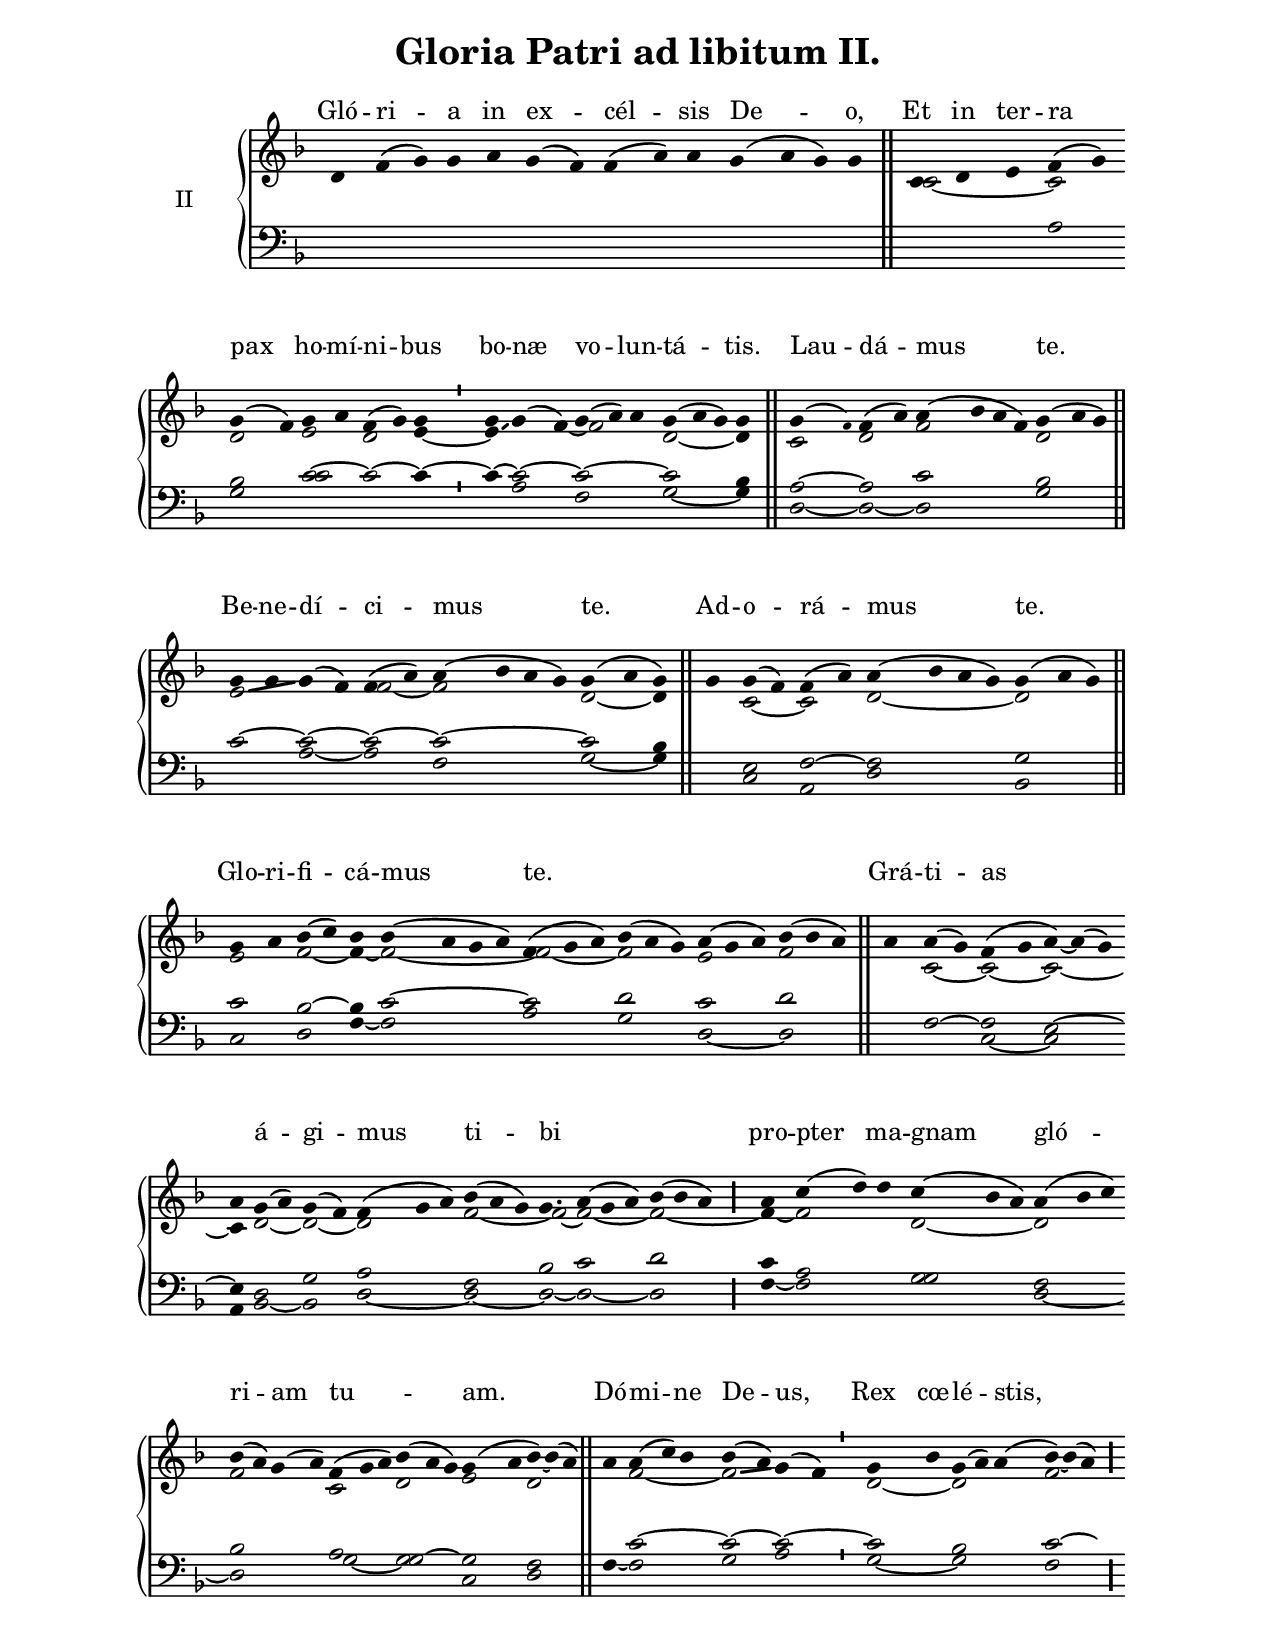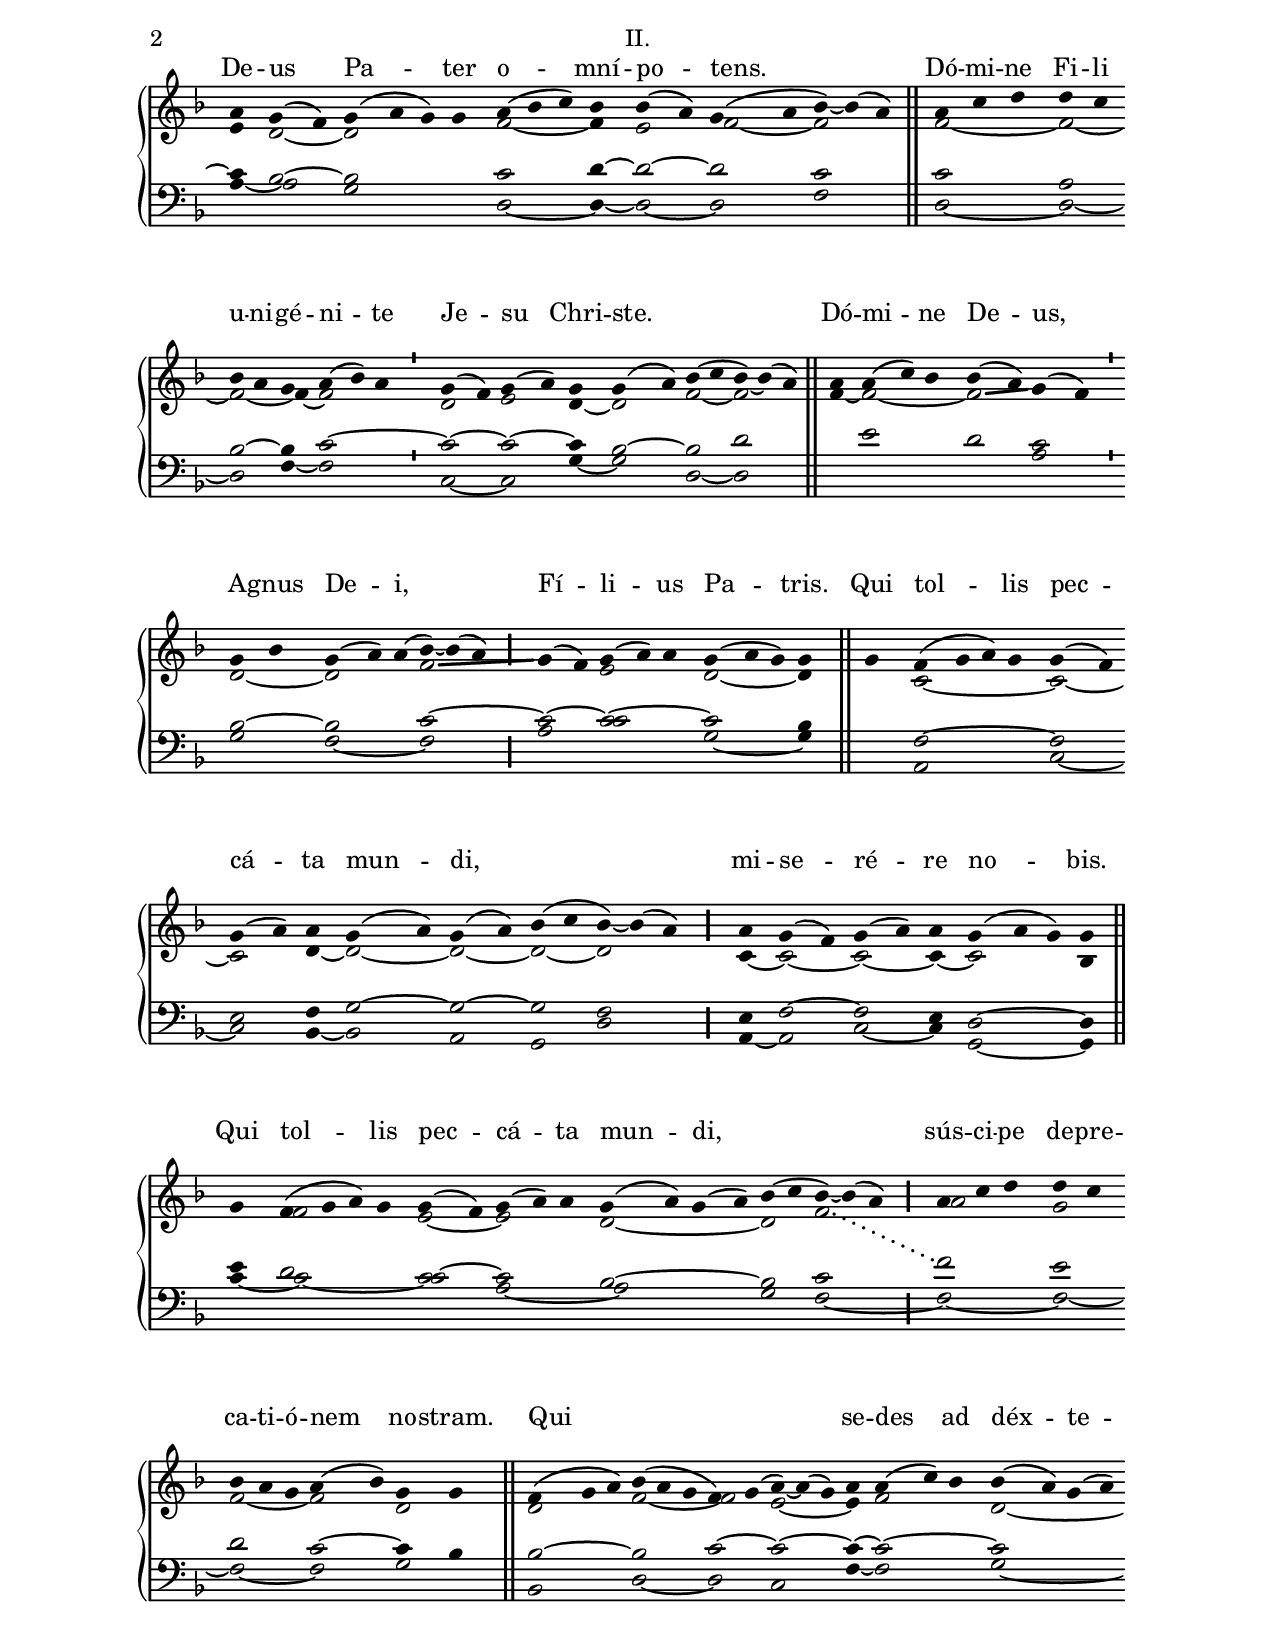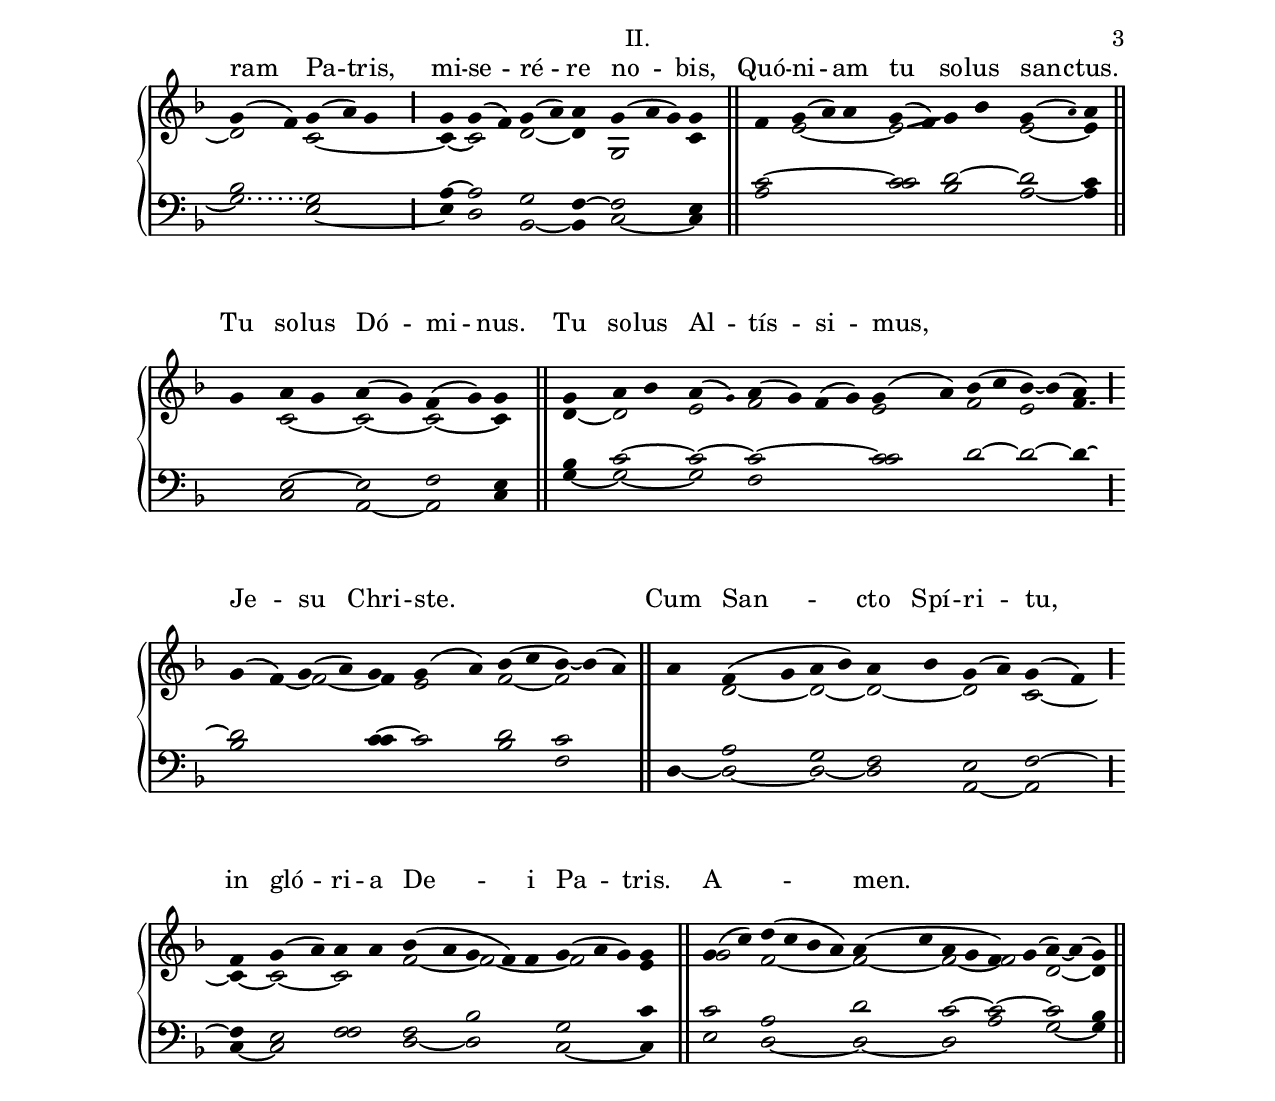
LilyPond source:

\version "2.18"
\include "gregorian.ly"
\include "noh2.ily"

%Page reference: page v.141
%(volume.page)

global = {
 \key g \dorian
 \cadenzaOn 
 \override Glissando #'thickness = #2.0
}

\header {
  title = \markup \center-column {"Gloria Patri ad libitum II." \vspace #1 }
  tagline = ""
  composer = ""
}

\paper {
 #(include-special-characters)
  oddHeaderMarkup = \markup \fill-line {
    \line {}
    \center-column {
      \on-the-fly #first-page     " "
      \on-the-fly #not-first-page "II."
    }
    \line { \on-the-fly #print-page-number-check-first \fromproperty #'page:page-number-string }
  }
  evenHeaderMarkup = \markup \fill-line {
    \line { \on-the-fly #print-page-number-check-first \fromproperty #'page:page-number-string }
    \center-column { "II." }
    \line {}
  }
}

chantText = \lyricmode {
Gló -- ri -- a in ex -- cél -- sis De -- o, 
Et in ter -- ra pax ho -- mí -- ni -- bus bo -- næ vo -- lun -- tá -- tis. 
Lau -- dá -- mus te. 
Be -- ne -- dí -- ci -- mus te. 
Ad -- o -- rá -- mus te. 
Glo -- ri -- fi -- cá -- mus te. _ _ _ 
Grá -- ti -- as _ á -- gi -- mus ti -- bi _ _ 
pro -- pter ma -- gnam gló -- ri -- am tu -- _ am. 
Dó -- mi -- ne De -- us, Rex cœ -- lé -- stis, 
De -- us Pa -- ter o -- mní -- po -- tens. 
Dó -- mi -- ne Fi -- li u -- ni -- gé -- ni -- te Je -- su Chri -- ste. _ 
Dó -- mi -- ne De -- us, A -- gnus De -- i, 
Fí -- li -- us Pa -- tris. 
Qui tol -- lis pec -- cá -- ta mun -- di, _ 
mi -- se -- ré -- re no -- bis. 
Qui tol -- lis pec -- cá -- ta mun -- di, _ 
sús -- ci -- pe de -- pre -- ca -- ti -- ó -- nem no -- stram. 
Qui _ _ se -- des ad déx -- te -- ram Pa -- tris, 
mi -- se -- ré -- re no -- bis, 
Quó -- ni -- am tu so -- lus san -- ctus. 
Tu so -- lus Dó -- mi -- nus. 
Tu so -- lus Al -- tís -- si -- mus, _ 
Je -- su Chri -- ste. _ 
Cum San -- cto Spí -- ri -- tu, 
in gló -- ri -- a De -- i Pa -- tris. 
A -- _ men. _ }

chantMusic = {
\tieDown   d'4 f'4 ( g'4) g'4 a'4 g'4 ( f'4) f'4 ( a'4) a'4 g'4 ( a'4 g'4) g'4 \finalis
 c'4 d'4 e'4 f'4 ( g'4) \forceBreak
 g'4 ( f'4) g'4 a'4 f'4 ( g'4) g'4 \divisioMinima
 g'4 g'4 ( f'4) g'4 ( a'4) a'4 g'4 ( a'4 g'4) g'4 \finalis
 g'4 ( \once \tweak #'font-size #-4 f' ) f'4 ( a'4) a'4 ( bes'4 a'4 f'4) g'4 ( a'4 g'4) \finalis
 \forceBreak
 g'4 g'4 g'4 ( f'4) f'4 ( a'4) a'4 ( bes'4 a'4 g'4) g'4 ( a'4 g'4) \finalis
 g'4 g'4 ( f'4) f'4 ( a'4) a'4 ( bes'4 a'4 g'4) g'4 ( a'4 g'4) \finalis
 \forceBreak
 g'4 a'4 bes'4 ( c''4) bes'4 bes'4 ( a'4 g'4 a'4) f'4 ( g'4 a'4) bes'4 ( a'4 g'4) a'4 ( g'4 a'4) bes'4 ( bes'4 a'4) \finalis
 a'4 a'4 ( g'4) f'4 ( g'4 a'4) ~ a'4 ( g'4) \forceBreak
 a'4 g'4 ( a'4) g'4 ( f'4) f'4 ( g'4 a'4) bes'4 ( a'4 g'4) g'4. a'4 ( g'4 a'4) bes'4 ( bes'4 a'4) \divisioMaior
 a'4 c''4 ( d''4) d''4 c''4 ( bes'4 a'4) a'4 ( bes'4 c''4) \forceBreak
 bes'4 ( a'4) g'4 ( a'4) f'4 ( g'4 a'4) bes'4 ( a'4 g'4) g'4 ( a'4 bes'4) ~ bes'4 ( a'4) \finalis
 a'4 a'4 ( c''4) bes'4 bes'4 ( a'4) g'4 ( f'4) \divisioMinima
 g'4 bes'4 g'4 ( a'4) a'4 ( bes'4) ~ bes'4 ( a'4) \divisioMaior
 \forceBreak
 a'4 g'4 ( f'4) g'4 ( a'4 g'4) g'4 a'4 ( bes'4 c''4) bes'4 bes'4 ( a'4) g'4 ( a'4 bes'4) ~ bes'4 ( a'4) \finalis
 a'4 c''4 d''4 d''4 c''4 \forceBreak
 bes'4 a'4 g'4 a'4 ( bes'4) a'4 \divisioMinima
 g'4 ( f'4) g'4 ( a'4) g'4 g'4 ( a'4) bes'4 ( c''4 bes'4) ~ bes'4 ( a'4) \finalis
 a'4 a'4 ( c''4) bes'4 bes'4 ( a'4) g'4 ( f'4) \divisioMinima
 \forceBreak
 g'4 bes'4 g'4 ( a'4) a'4 ( bes'4) ~ bes'4 ( a'4) \divisioMaior
 g'4 ( f'4) g'4 ( a'4) a'4 g'4 ( a'4 g'4) g'4 \finalis
 g'4 f'4 ( g'4 a'4) g'4 g'4 ( f'4) \forceBreak
 g'4 ( a'4) a'4 g'4 ( a'4) g'4 ( a'4) bes'4 ( c''4 bes'4) ~ bes'4 ( a'4) \divisioMaior
 a'4 g'4 ( f'4) g'4 ( a'4) a'4 g'4 ( a'4 g'4) g'4 \finalis
 \forceBreak
 g'4 f'4 ( g'4 a'4) g'4 g'4 ( f'4) g'4 ( a'4) a'4 g'4 ( a'4) g'4 ( a'4) bes'4 ( c''4 bes'4) ~ bes'4 ( a'4) \divisioMaior
 a'4 c''4 d''4 d''4 c''4 \forceBreak
 bes'4 a'4 g'4 a'4 ( bes'4) g'4 g'4 \finalis
 f'4 ( g'4 a'4) bes'4 ( a'4 g'4 f'4) g'4 ( a'4) ~ a'4 ( g'4) a'4 a'4 ( c''4) bes'4 bes'4 ( a'4) g'4 ( a'4) \forceBreak
 g'4 ( f'4) g'4 ( a'4) g'4 \divisioMaior
 g'4 g'4 ( f'4) g'4 ( a'4) a'4 g'4 ( a'4 g'4) g'4 \finalis
 f'4 g'4 ( a'4) a'4 g'4 ( f'4) g'4 bes'4 g'4 ( \once \tweak #'font-size #-4 a' ) a'4 \finalis
 \forceBreak
 g'4 a'4 g'4 a'4 ( g'4) f'4 ( g'4) g'4 \finalis
 g'4 a'4 bes'4 a'4 ( \once \tweak #'font-size #-4 g' ) a'4 ( g'4) f'4 ( g'4) g'4 ( a'4) bes'4 ( c''4 bes'4) ~ bes'4 ( a'4) \divisioMaior
 \forceBreak
 g'4 ( f'4) g'4 ( a'4) g'4 g'4 ( a'4) bes'4 ( c''4 bes'4) ~ bes'4 ( a'4) \finalis
 a'4 f'4 ( g'4 a'4 bes'4) a'4 bes'4 g'4 ( a'4) g'4 ( f'4) \divisioMaior
 \forceBreak
 f'4 g'4 ( a'4) a'4 a'4 bes'4 ( a'4 g'4 f'4) f'4 g'4 ( a'4 g'4) g'4 \finalis
 g'4 ( c''4) d''4 ( c''4 bes'4 a'4) a'4 ( c''4 a'4 g'4 f'4) g'4 ( a'4) ~ a'4 ( g'4) \finalis

}

altoMusic = {
r2*14/2 \finalis
c'2*3/2 ~ c'2 d'2 e'2 d'2 e'4 ~ \divisioMinima
e'4 -\tweak Glissando.Y-offset #-0.8 \glissando g'4 f'4 ~ f'2*3/2 d'2*3/2 ~ d'4 \finalis
c'2 d'2 f'2*4/2 d'2*3/2 \finalis
e'2 -\tweak Glissando.Y-offset #-0.8 \glissando g'4 f'4 f'2 ~ f'2*4/2 d'2 ~ d'4 \finalis
r4 c'2 ~ c'2 d'2*4/2 ~ d'2*3/2 \finalis
e'2 f'2 ~ f'4 ~ f'2*4/2 ~ f'2*3/2 ~ f'2*3/2 e'2*3/2 f'2*3/2 \finalis
r4 c'2 ~ c'2 ~ c'2*3/2 ~ c'4 d'2 ~ d'2 ~ d'2*3/2 f'2*3/2 ~ f'2*3/4 ~ f'2*3/2 ~ f'2*3/2 ~ \divisioMaior
f'4 ~ f'2*3/2 d'2*3/2 ~ d'2*3/2 f'2*4/2 c'2*3/2 d'2*3/2 e'2 d'2*3/2 \finalis
r4 f'2*3/2 ~ f'2 -\tweak Glissando.Y-offset #-0.8 \glissando g'4 f'4 \divisioMinima
d'2 ~ d'2*3/2 f'2*3/2 \divisioMaior
e'4 d'2 ~ d'2*4/2 f'2*3/2 ~ f'4 e'2 f'2 ~ f'2*3/2 \finalis
f'2*3/2 ~ f'2 ~ f'2 ~ f'4 ~ f'2*3/2 \divisioMinima
d'2 e'2 d'4 ~ d'2 f'2 ~ f'2*3/2 \finalis
f'4 ~ f'2*3/2 ~ f'2 -\tweak Glissando.Y-offset #-0.8 \glissando g'4 f'4 \divisioMinima
d'2 ~ d'2*3/2 f'2*3/2 -\tweak Glissando.Y-offset #-0.8 \glissando \divisioMaior
g'4 f'4 e'2*3/2 d'2*3/2 ~ d'4 \finalis
r4 c'2*4/2 ~ c'2 ~ c'2 d'4 ~ d'2 ~ d'2 ~ d'2 ~ d'2*3/2 \divisioMaior
c'4 ~ c'2 ~ c'2 ~ c'4 ~ c'2*3/2 bes4 \finalis
r4 f'2*4/2 e'2 ~ e'2*3/2 d'2*4/2 ~ d'2 f'2*3/2 \divisioMaior
a'2*3/2 g'2 f'2*3/2 ~ f'2 d'2 \finalis
d'2*3/2 f'2*3/2 ~ f'2 e'2*3/2 ~ e'4 f'2*3/2 d'2*4/2 ~ d'2 c'2*3/2 ~ \divisioMaior
c'4 ~ c'2 d'2 ~ d'4 g2*3/2 c'4 \finalis
r4 e'2*3/2 ~ e'2 -\tweak Glissando.Y-offset #-0.8 \glissando g'4 bes'4 e'2 ~ e'4 \finalis
r4 c'2 ~ c'2 ~ c'2 ~ c'4 \finalis
d'4 ~ d'2 e'2 f'2*4/2 e'2 f'2 e'2 f'4 -\tweak Glissando.Y-offset #-0.8 \glissando \divisioMaior
g'4 f'4 ~ f'2 ~ f'4 e'2 f'2 ~ f'2*3/2 \finalis
r4 d'2 ~ d'2 ~ d'2 ~ d'2 c'2 ~ \divisioMaior
c'4 ~ c'2 ~ c'2 f'2 ~ f'2*3/2 ~ f'2*3/2 e'4 \finalis
g'2 f'2*4/2 ~ f'2 ~ f'2 ~ f'2 d'2 ~ d'4 \finalis
}

tenorMusic = {
r2*14/2 \finalis
r2*3/2 a2 bes2 c'2 ~ c'2 ~ c'4 ~ \divisioMinima
c'4 ~ c'2 ~ c'2*3/2 ~ c'2*3/2 bes4 \finalis
a2 ~ a2 c'2*4/2 bes2*3/2 \finalis
c'2 ~ c'2 ~ c'2 ~ c'2*4/2 ~ c'2 bes4 \finalis
r4 e2 f2 ~ f2*4/2 g2*3/2 \finalis
c'2 bes2 ~ bes4 c'2*4/2 ~ c'2*3/2 d'2*3/2 c'2*3/2 d'2*3/2 \finalis
r4 f2 ~ f2 e2*3/2 ~ e4 d2 g2 a2*3/2 f2*3/2 bes2*3/4 c'2*3/2 d'2*3/2 \divisioMaior
c'4 a2*3/2 \shiftRight g2*3/2 f2*3/2 bes2*4/2 a2*3/2 \shiftRight g2*3/2 ~ g2 f2*3/2 \finalis
r4 c'2*3/2 ~ c'2 ~ c'2 ~ \divisioMinima
c'2 bes2*3/2 c'2*3/2 ~ \divisioMaior
c'4 bes2 ~ bes2*4/2 c'2*3/2 d'4 ~ d'2 ~ d'2 c'2*3/2 \finalis
c'2*3/2 a2 bes2 ~ bes4 c'2*3/2 ~ \divisioMinima
c'2 ~ c'2 ~ c'4 bes2 ~ bes2 d'2*3/2 \finalis
r4 e'2*3/2 d'2 c'2 \divisioMinima
bes2 ~ bes2*3/2 c'2*3/2 ~ \divisioMaior
c'2 ~ c'2*3/2 ~ c'2*3/2 bes4 \finalis
r4 f2*4/2 ~ f2 e2 f4 g2 ~ g2 ~ g2 f2*3/2 \divisioMaior
e4 f2 ~ f2 e4 d2*3/2 ~ d4 \finalis
e'4 d'2*4/2 \shiftRight c'2 ~ c'2*3/2 bes2*4/2 ~ bes2 c'2*3/2 \divisioMaior
f'2*3/2 e'2 d'2*3/2 c'2 ~ c'4 bes4 \finalis
bes2*3/2 ~ bes2*3/2 c'2 ~ c'2*3/2 ~ c'4 ~ c'2*3/2 ~ c'2*4/2 bes2 g2*3/2 \divisioMaior
a4 ~ a2 g2 f4 ~ f2*3/2 e4 \finalis
c'2*4/2 ~ c'2 d'2 ~ d'2 c'4 \finalis
r4 e2 ~ e2 f2 e4 \finalis
bes4 c'2 ~ c'2 ~ c'2*4/2 ~ c'2 d'2 ~ d'2 ~ d'4 ~ \divisioMaior
d'2*4/2 c'4 ~ c'2 d'2 c'2*3/2 \finalis
r4 a2 g2 f2 e2 f2 ~ \divisioMaior
f4 e2 f2 f2 bes2*3/2 g2*3/2 c'4 \finalis
c'2 a2*4/2 d'2 c'2 ~ c'2 ~ c'2 bes4 \finalis
}

bassMusic = {
r2*14/2 \finalis
r2*5/2 g2 \shiftRight c'2 r2*3/2 \divisioMinima
r4 a2 f2*3/2 g2*3/2 ~ g4 \finalis
d2 ~ d2 ~ d2*4/2 g2*3/2 \finalis
r2 a2 ~ a2 f2*4/2 g2 ~ g4 \finalis
r4 c2 a,2 d2*4/2 bes,2*3/2 \finalis
c2 d2 f4 ~ f2*4/2 a2*3/2 g2*3/2 d2*3/2 ~ d2*3/2 \finalis
r2*3/2 c2 ~ c2*3/2 a,4 bes,2 ~ bes,2 d2*3/2 ~ d2*3/2 ~ d2*3/4 ~ d2*3/2 ~ d2*3/2 \divisioMaior
f4 ~ f2*3/2 g2*3/2 d2*3/2 ~ d2*4/2 g2*3/2 ~ g2*3/2 c2 d2*3/2 \finalis
f4 ~ f2*3/2 g2 a2 \divisioMinima
g2 ~ g2*3/2 f2*3/2 \divisioMaior
a4 ~ a2 g2*4/2 d2*3/2 ~ d4 ~ d2 ~ d2 f2*3/2 \finalis
d2*3/2 ~ d2 ~ d2 f4 ~ f2*3/2 \divisioMinima
c2 ~ c2 g4 ~ g2 d2 ~ d2*3/2 \finalis
r2*6/2 a2 \divisioMinima
g2 f2*3/2 ~ f2*3/2 \divisioMaior
a2 \shiftRight c'2*3/2 g2*3/2 ~ g4 \finalis
r4 a,2*4/2 c2 ~ c2 bes,4 ~ bes,2 a,2 g,2 d2*3/2 \divisioMaior
a,4 ~ a,2 c2 ~ c4 g,2*3/2 ~ g,4 \finalis
c'4 ~ c'2*4/2 ~ c'2 a2*3/2 ~ a2*4/2 g2 f2*3/2 ~ \divisioMaior
f2*3/2 ~ f2 ~ f2*3/2 ~ f2 g2 \finalis
bes,2*3/2 d2*3/2 ~ d2 c2*3/2 f4 ~ f2*3/2 g2*4/2 ~ g2 e2*3/2 ~ \divisioMaior
e4 d2 bes,2 ~ bes,4 c2*3/2 ~ c4 \finalis
a2*4/2 \shiftRight c'2 bes2 a2 ~ a4 \finalis
r4 c2 a,2 ~ a,2 c4 \finalis
g4 ~ g2 ~ g2 f2*4/2 \shiftRight c'2 r2*5/2 \divisioMaior
bes2*4/2 \shiftRight c'4 r2 bes2 f2*3/2 \finalis
d4 ~ d2 ~ d2 ~ d2 a,2 ~ a,2 \divisioMaior
c4 ~ c2 \shiftRight f2 d2 ~ d2*3/2 c2*3/2 ~ c4 \finalis
e2 d2*4/2 ~ d2 ~ d2 a2 g2 ~ g4 \finalis
}

voiceLines = {
\voiceLineStyle


s2*543/4
\allowVoiceLineBreak
\voiceLine "up" "down" f'2*3/2 f'2*1/2


s2*30/2
\allowVoiceLineBreak
\voiceLine "down" "down" g2*2/2 g2*1/2


}

\score{
  <<
    \new GrandStaff <<
      \set GrandStaff.autoBeaming = ##f
      \set GrandStaff.instrumentName = \markup \center-column {
        "II"
      }
      \new Staff = up <<
        \new Voice = "chant" {
          \voiceOne \global \chantMusic
        }
        \new Voice {
          \voiceTwo \global \altoMusic
        }
      >>

      \new Staff = down <<
        \clef bass
        \new Voice {
          \voiceOne \global \tenorMusic
        }
        \new Voice {
          \voiceTwo \global \bassMusic
        }
	\new Voice {
        \voiceThree \global \voiceLines
        }
      >>
    >>
    \new Lyrics \lyricsto chant {
      \chantText
    }
  >>
  \layout{
  }
  \midi{
    \tempo 4 = 125
  }
}
